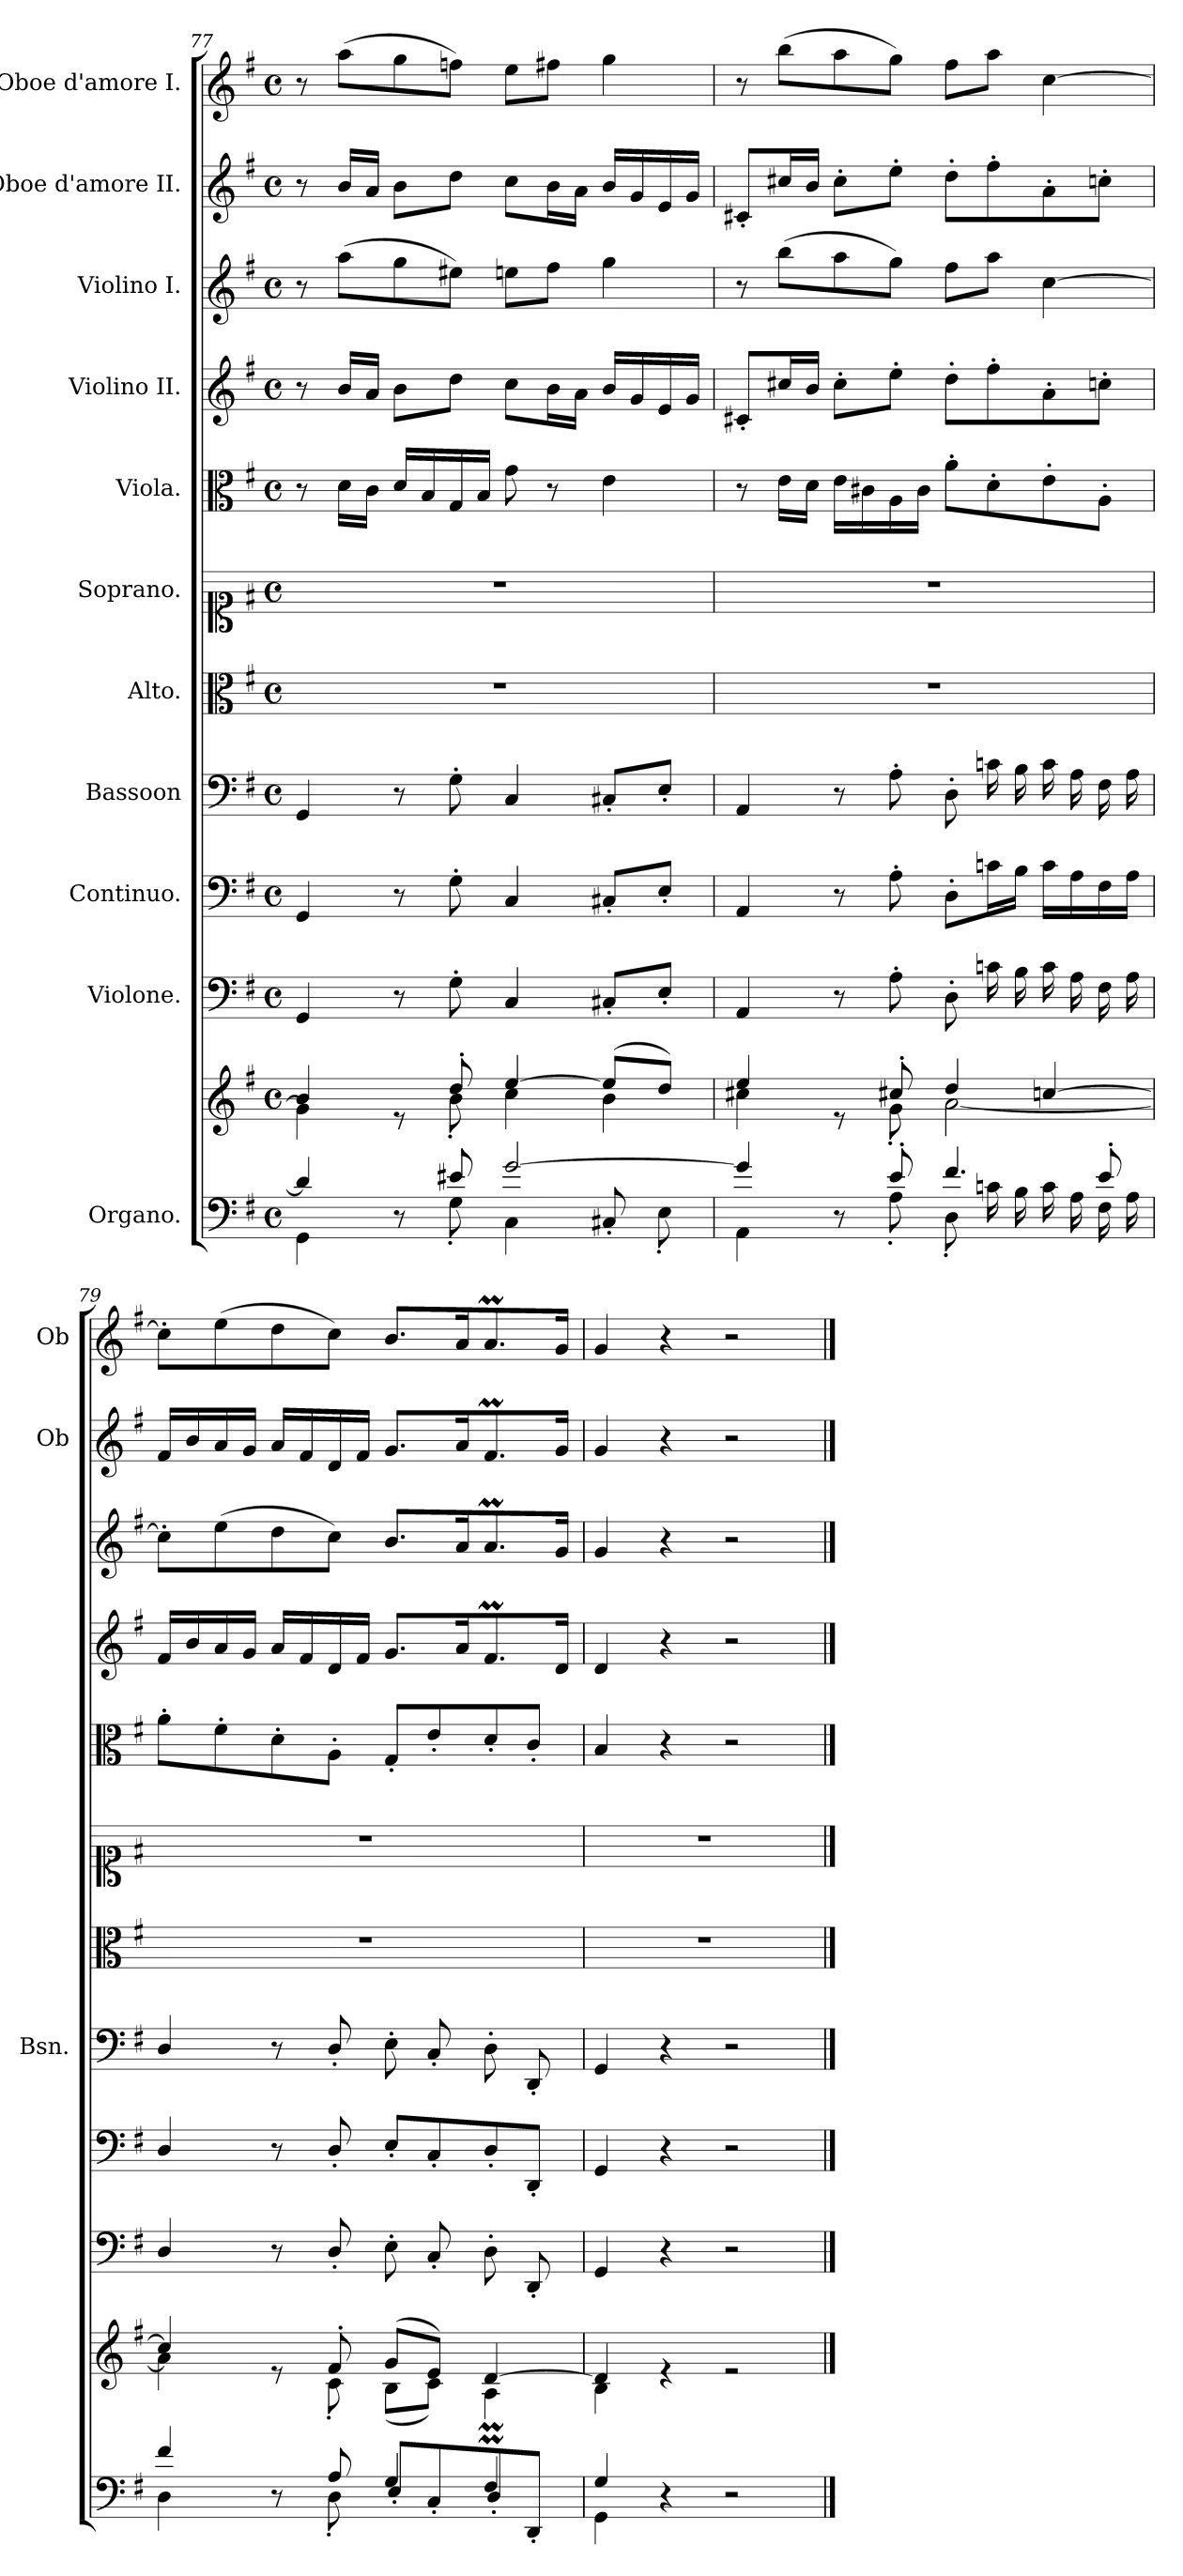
**kern	**kern	**kern	**kern	**kern	**kern	**kern	**kern	**kern	**kern	**kern	**kern
*part11	*part11	*part10	*part9	*part8	*part7	*part6	*part5	*part4	*part3	*part2	*part1
*staff12	*staff11	*staff10	*staff9	*staff8	*staff7	*staff6	*staff5	*staff4	*staff3	*staff2	*staff1
*I"Organo.	*	*I"Violone.	*I"Continuo.	*I"Bassoon	*I"Alto.	*I"Soprano.	*I"Viola.	*I"Violino II.	*I"Violino I.	*I"Oboe d'amore II.	*I"Oboe d'amore I.
*	*	*	*	*I'Bsn.	*	*	*	*	*	*I'Ob	*I'Ob
!!LO:LB:g=z
*clefF4	*clefG2	*clefF4	*clefF4	*clefF4	*clefC3	*clefC1	*clefC3	*clefG2	*clefG2	*clefG2	*clefG2
*	*	*ITrd7c12	*	*	*	*	*	*	*	*	*
*k[f#]	*k[f#]	*k[f#]	*k[f#]	*k[f#]	*k[f#]	*k[f#]	*k[f#]	*k[f#]	*k[f#]	*k[f#]	*k[f#]
*M4/4	*M4/4	*M4/4	*M4/4	*M4/4	*M4/4	*M4/4	*M4/4	*M4/4	*M4/4	*M4/4	*M4/4
*met(c)	*met(c)	*met(c)	*met(c)	*met(c)	*met(c)	*met(c)	*met(c)	*met(c)	*met(c)	*met(c)	*met(c)
=77	=77	=77	=77	=77	=77	=77	=77	=77	=77	=77	=77
*^	*^	*	*	*	*	*	*	*	*	*	*
4d/]	4GG\	4b/	4g\]	4GGG/	4GG/	4GG/	1r	1r	8r	8r	8r	8r	8r
.	.	.	.	.	.	.	.	.	16d\LL	16b/LL	(8aa\L	16b/LL	(8aa\L
.	.	.	.	.	.	.	.	.	16c\JJ	16a/JJ	.	16a/JJ	.
8ryy	8r	8re	8ryy	8r	8r	8r	.	.	16d/LL	8b\L	8gg\	8b\L	8gg\
.	.	.	.	.	.	.	.	.	16B/	.	.	.	.
8e#X/	8G'\	8dd'/	8b'\	8GG'\	8G'\	8G'\	.	.	16G/	8dd\J	8ee#X\J)	8dd\J	8ffn\J)
.	.	.	.	.	.	.	.	.	16B/JJ	.	.	.	.
[2g/	4C\	[4ee/	4cc\	4CC/	4C/	4C/	.	.	8g\	8cc\L	8een\L	8cc\L	8ee\L
.	.	.	.	.	.	.	.	.	8r	16b\L	8ff#\J	16b\L	8ff#X\J
.	.	.	.	.	.	.	.	.	.	16a\JJ	.	16a\JJ	.
.	8C#X'/	(8ee/L]	4b\	8CC#X'/L	8C#X'/L	8C#X'/L	.	.	4e\	16b/LL	4gg\	16b/LL	4gg\
.	.	.	.	.	.	.	.	.	.	16g/	.	16g/	.
.	8E'\	8dd/J)	.	8EE'\J	8E'/J	8E'\J	.	.	.	16e/	.	16e/	.
.	.	.	.	.	.	.	.	.	.	16g/JJ	.	16g/JJ	.
=78	=78	=78	=78	=78	=78	=78	=78	=78	=78	=78	=78	=78	=78
4g/]	4AA\	4ee/	4cc#X\	4AAA/	4AA/	4AA/	1r	1r	8r	8c#X'/L	8r	8c#X'/L	8r
.	.	.	.	.	.	.	.	.	16e\LL	16cc#X/L	(8bb\L	16cc#X/L	(8bb\L
.	.	.	.	.	.	.	.	.	16d\JJ	16b/JJ	.	16b/JJ	.
8ryy	8r	8re	8ryy	8r	8r	8r	.	.	16e\LL	8cc#'\L	8aa\	8cc#'\L	8aa\
.	.	.	.	.	.	.	.	.	16c#X\	.	.	.	.
8e'/	8A'\	8cc#X'/	8g'\	8AA'\	8A'\	8A'\	.	.	16A\	8ee'\J	8gg\J)	8ee'\J	8gg\J)
.	.	.	.	.	.	.	.	.	16c#\JJ	.	.	.	.
4.f#/	8D'\	4dd/	[2a\	8DD'\	8D'\L	8D'\	.	.	8a'\L	8dd'\L	8ff#\L	8dd'\L	8ff#\L
.	16cn\	.	.	16Cn\	16cn\L	16cn\	.	.	8d'\	8ff#'\	8aa\J	8ff#'\	8aa\J
.	16B\	.	.	16BB\	16B\JJ	16B\	.	.	.	.	.	.	.
.	16c\	[4ccn/	.	16C\	16c\LL	16c\	.	.	8e'\	8a'\	[4cc\	8a'\	[4cc\
.	16A\	.	.	16AA\	16A\	16A\	.	.	.	.	.	.	.
8e'/	16F#\	.	.	16FF#\	16F#\	16F#\	.	.	8A'\J	8ccn'\J	.	8ccn'\J	.
.	16A\	.	.	16AA\	16A\JJ	16A\	.	.	.	.	.	.	.
=79	=79	=79	=79	=79	=79	=79	=79	=79	=79	=79	=79	=79	=79
4f#/	4D\	4cc/]	4a\]	4DD/	4D/	4D/	1r	1r	8a'\L	16f#/LL	8cc'\L]	16f#/LL	8cc'\L]
.	.	.	.	.	.	.	.	.	.	16b/	.	16b/	.
*	*	*	*	*	*	*	*	*	*	*	*	*	*MM65
.	.	.	.	.	.	.	.	.	8f#'\	16a/	(8ee\	16a/	(8ee\
.	.	.	.	.	.	.	.	.	.	16g/JJ	.	16g/JJ	.
8ryy	8r	8re	8ryy	8r	8r	8r	.	.	8d'\	16a/LL	8dd\	16a/LL	8dd\
.	.	.	.	.	.	.	.	.	.	16f#/	.	16f#/	.
*	*	*	*	*	*	*	*	*	*	*	*	*	*MM60
8A/	8D'\	8f#'/	8c'\	8DD'/	8D'/	8D'/	.	.	8A'\J	16d/	8cc\J)	16d/	8cc\J)
.	.	.	.	.	.	.	.	.	.	16f#/JJ	.	16f#/JJ	.
*	*	*	*	*	*	*	*	*	*	*	*	*	*MM58
4G/	8E'\L	(8g/L	(8B\L	8EE'\	8E'/L	8E'\	.	.	8G'/L	8.g/L	8.b/L	8.g/L	8.b/L
.	8C'/	8e/J)	8c\J)	8CC'/	8C'/	8C'/	.	.	8e'/	.	.	.	.
.	.	.	.	.	.	.	.	.	.	16a/K	16a/K	16a/K	16a/K
*	*	*	*	*	*	*	*	*	*	*	*	*	*MM50
4F#m/	8D'\	[4d/	4AM\	8DD'\	8D'/	8D'\	.	.	8d'/	8.f#m/	8.aM/	8.f#m/	8.aM/
.	8DD'/J	.	.	8DDD'/	8DD'/J	8DD'/	.	.	8c'/J	.	.	.	.
*	*	*	*	*	*	*	*	*	*	*	*	*	*MM30
.	.	.	.	.	.	.	.	.	.	16d/Jk	16g/Jk	16g/Jk	16g/Jk
=80	=80	=80	=80	=80	=80	=80	=80	=80	=80	=80	=80	=80	=80
4G/	4GG\	4d/]	4B\	4GGG/	4GG/	4GG/	1r	1r	4B/	4d/	4g/	4g/	4g/
2.ryy	4r	4re	2.ryy	4r	4r	4r	.	.	4r	4r	4r	4r	4r
.	2r	2re	.	2r	2r	2r	.	.	2r	2r	2r	2r	2r
*v	*v	*	*	*	*	*	*	*	*	*	*	*	*
*	*v	*v	*	*	*	*	*	*	*	*	*	*
==	==	==	==	==	==	==	==	==	==	==	==
*-	*-	*-	*-	*-	*-	*-	*-	*-	*-	*-	*-
